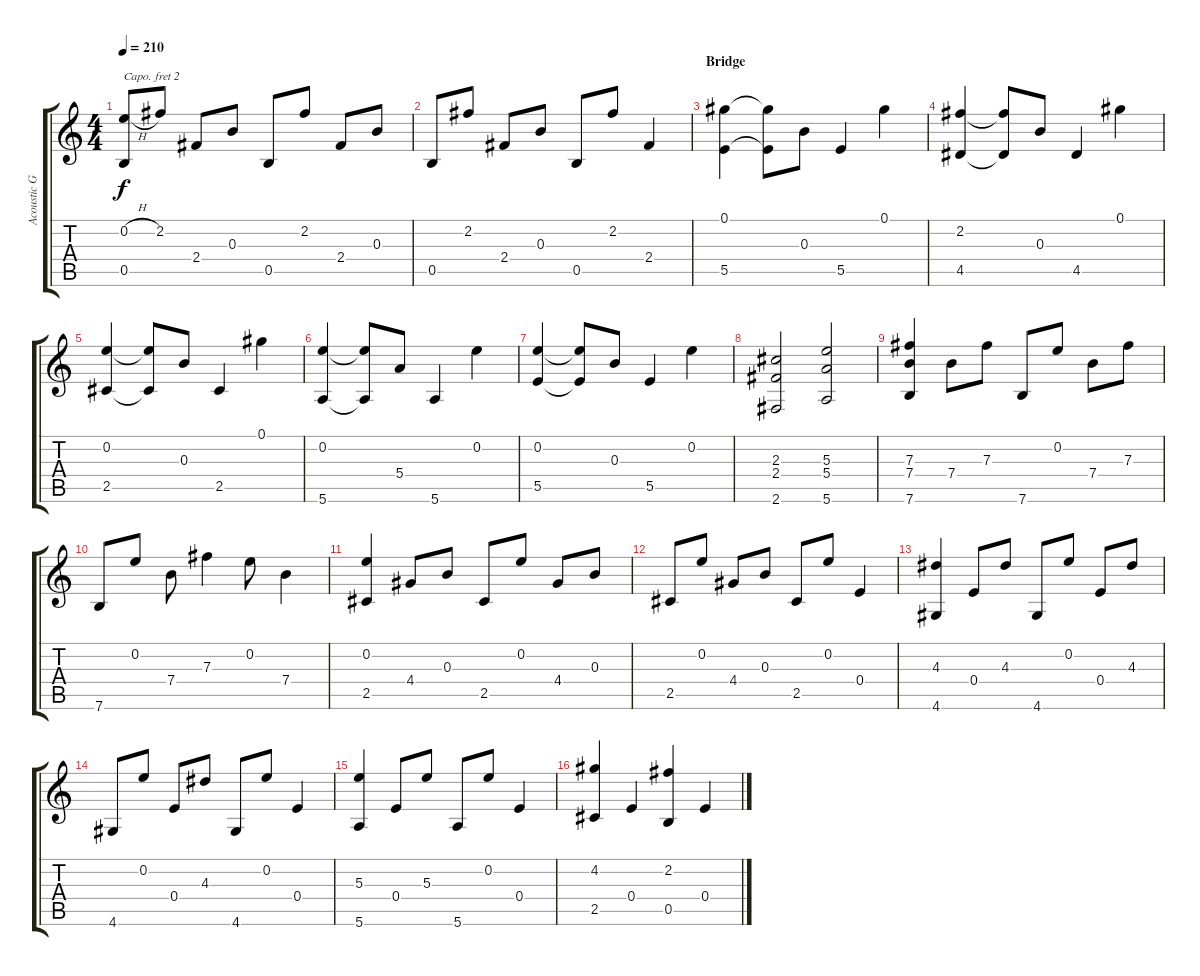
\track ("Acoustic Guitar" "Acoustic G") {instrument acousticguitarnylon}
\staff {score tabs}
\capo 2
\tuning (Gb4 D4 A3 D3 A2 D2) {hide}
\ts (4 4)
\tempo 210
\clef g2
\ks c
(0.2{h} 0.5).8{dy f} 2.2.8 2.4.8 0.3.8 0.5.8 2.2.8 2.4.8 0.3.8 |
0.5.8 2.2.8 2.4.8 0.3.8 0.5.8 2.2.8 2.4.4 |
\section ("" "Bridge")
(0.1 5.5).4 (0.1{t} 5.5{t}).8 0.3.8 5.5.4 0.1.4 |
(2.2 4.5).4 (2.2{t} 4.5{t}).8 0.3.8 4.5.4 0.1.4 |
(0.2 2.5).4 (0.2{t} 2.5{t}).8 0.3.8 2.5.4 0.1.4 |
(0.2 5.6).4 (0.2{t} 5.6{t}).8 5.4.8 5.6.4 0.2.4 |
(0.2 5.5).4 (0.2{t} 5.5{t}).8 0.3.8 5.5.4 0.2.4 |
(2.3 2.4 2.6).2 (5.3 5.4 5.6).2 |
(7.3 7.4 7.6).4 7.4.8 7.3.8 7.6.8 0.2.8 7.4.8 7.3.8 |
7.6.8 0.2.8 7.4.8 7.3.4 0.2.8 7.4.4 |
(0.2 2.5).4 4.4.8 0.3.8 2.5.8 0.2.8 4.4.8 0.3.8 |
2.5.8 0.2.8 4.4.8 0.3.8 2.5.8 0.2.8 0.4.4 |
(4.3 4.6).4 0.4.8 4.3.8 4.6.8 0.2.8 0.4.8 4.3.8 |
4.6.8 0.2.8 0.4.8 4.3.8 4.6.8 0.2.8 0.4.4 |
(5.3 5.6).4 0.4.8 5.3.8 5.6.8 0.2.8 0.4.4 |
(4.2 2.5).4 0.4.4 (2.2 0.5).4 0.4.4
